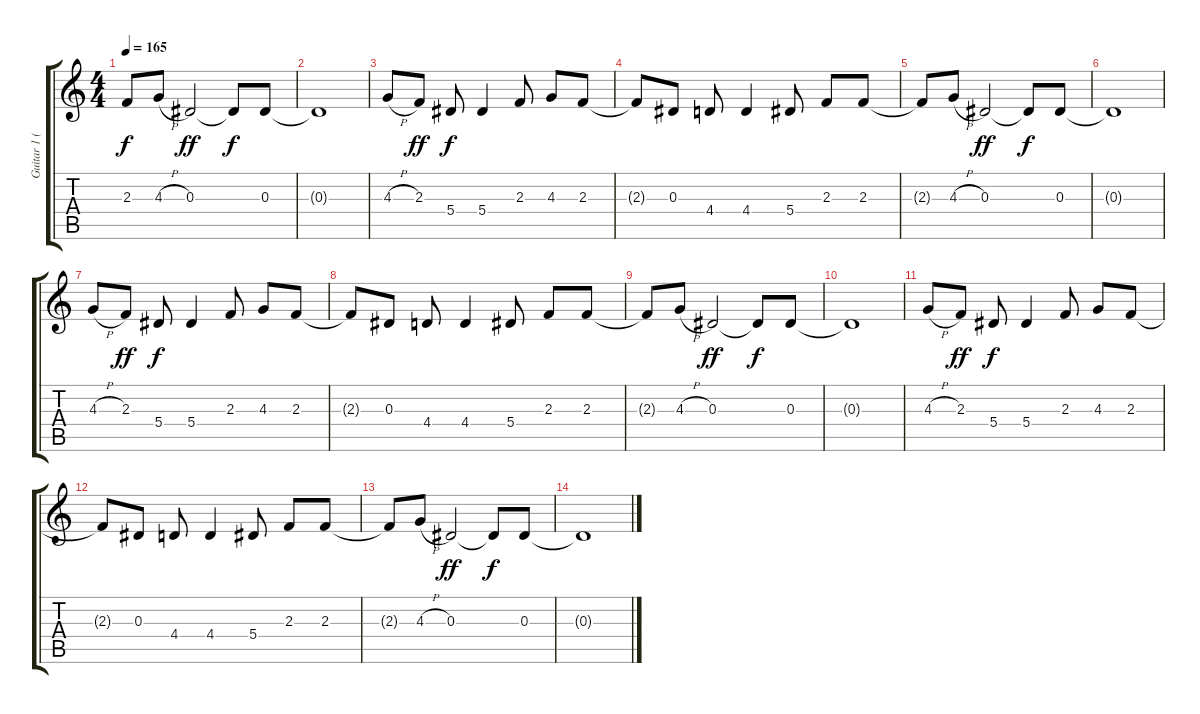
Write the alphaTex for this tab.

\track ("Guitar 1 (Lead)" "Guitar 1 (") {instrument distortionguitar}
\staff {score tabs}
\tuning (C4 G3 Eb3 Bb2 F2 C2) {hide}
\ts (4 4)
\tempo 165
\clef g2
\ks c
2.3{t}.8{dy f} 4.3{h}.8 0.3.2{dy ff} 0.3{t}.8{dy f} 0.3.8 |
0.3{t}.1 |
4.3{h}.8 2.3.8{dy ff} 5.4.8{dy f} 5.4.4 2.3.8 4.3.8 2.3.8 |
2.3{t}.8 0.3.8 4.4.8 4.4.4 5.4.8 2.3.8 2.3.8 |
2.3{t}.8 4.3{h}.8 0.3.2{dy ff} 0.3{t}.8{dy f} 0.3.8 |
0.3{t}.1 |
4.3{h}.8 2.3.8{dy ff} 5.4.8{dy f} 5.4.4 2.3.8 4.3.8 2.3.8 |
2.3{t}.8 0.3.8 4.4.8 4.4.4 5.4.8 2.3.8 2.3.8 |
2.3{t}.8 4.3{h}.8 0.3.2{dy ff} 0.3{t}.8{dy f} 0.3.8 |
0.3{t}.1 |
4.3{h}.8 2.3.8{dy ff} 5.4.8{dy f} 5.4.4 2.3.8 4.3.8 2.3.8 |
2.3{t}.8 0.3.8 4.4.8 4.4.4 5.4.8 2.3.8 2.3.8 |
2.3{t}.8 4.3{h}.8 0.3.2{dy ff} 0.3{t}.8{dy f} 0.3.8 |
0.3{t}.1
